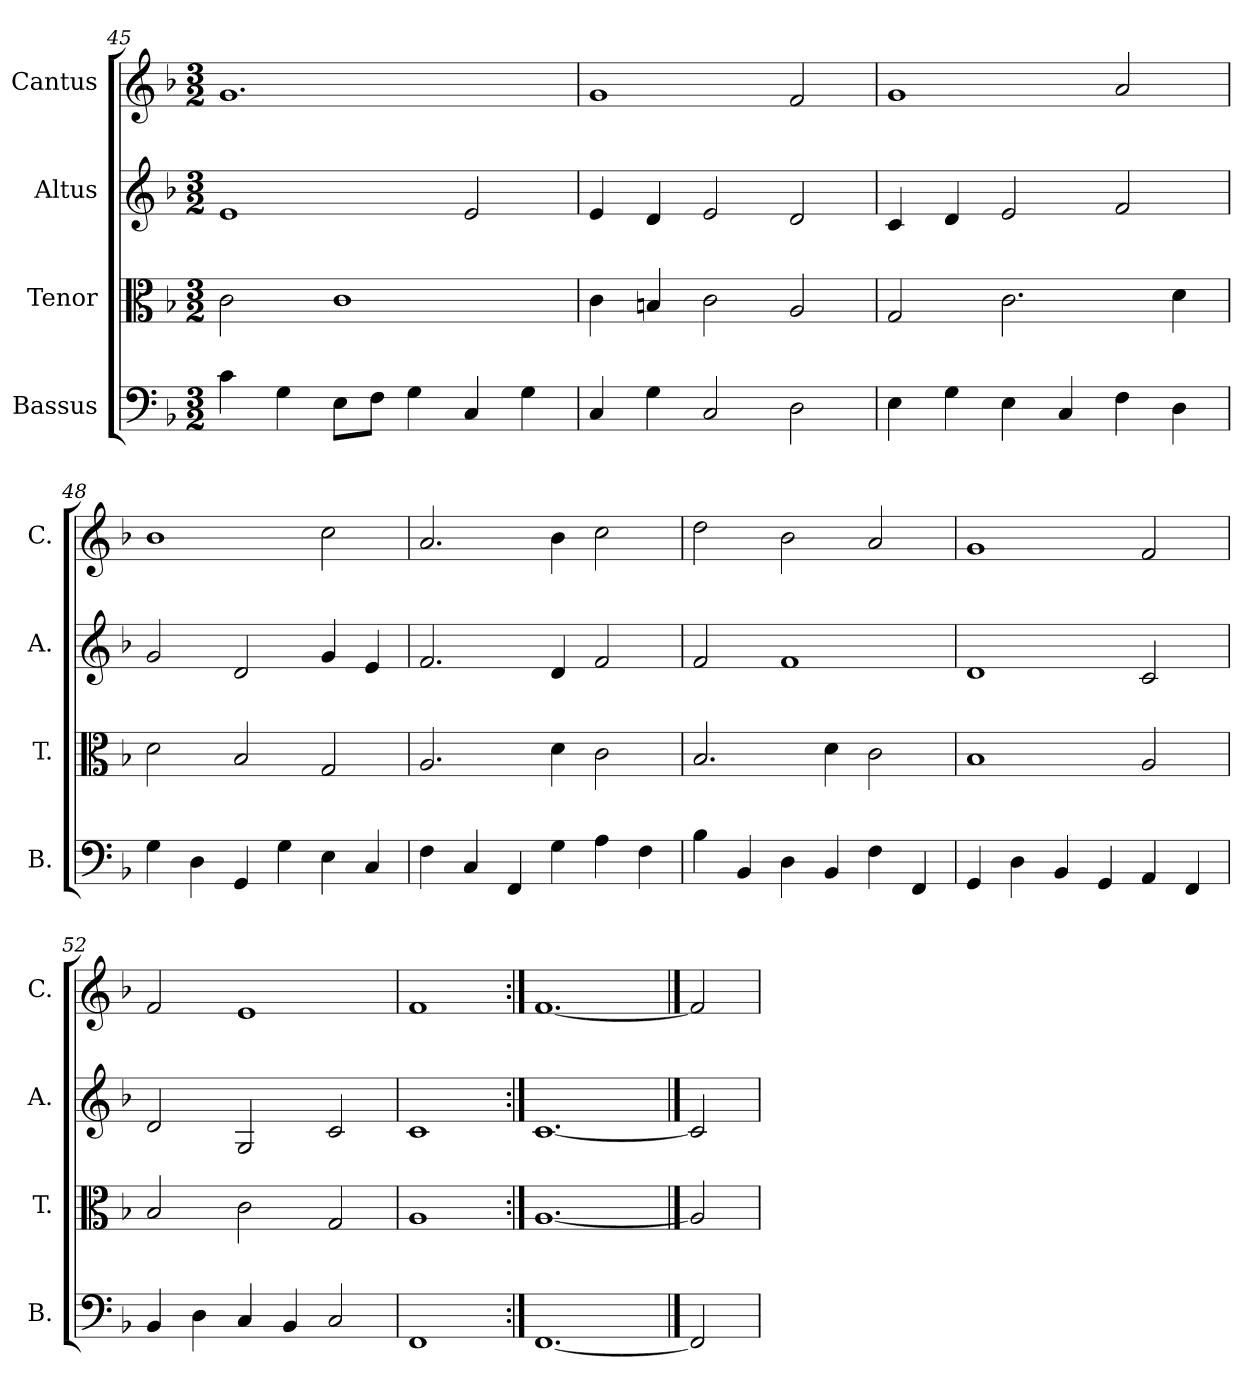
**kern	**kern	**kern	**kern
*part4	*part3	*part2	*part1
*staff4	*staff3	*staff2	*staff1
*I"Bassus	*I"Tenor	*I"Altus	*I"Cantus
*I'B.	*I'T.	*I'A.	*I'C.
*clefF4	*clefC3	*clefG2	*clefG2
*k[b-]	*k[b-]	*k[b-]	*k[b-]
*F:	*F:	*F:	*F:
*M3/2	*M3/2	*M3/2	*M3/2
=45	=45	=45	=45
4c\	2c\	1e	1.g
4G\	.	.	.
8E\L	1c	.	.
8F\J	.	.	.
4G\	.	.	.
4C/	.	2e/	.
4G\	.	.	.
=46	=46	=46	=46
4C/	4c\	4e/	1g
4G\	4Bn/	4d/	.
2C/	2c\	2e/	.
2D\	2A/	2d/	2f/
=47	=47	=47	=47
4E\	2G/	4c/	1g
4G\	.	4d/	.
4E\	2.c\	2e/	.
4C/	.	.	.
4F\	.	2f/	2a/
4D\	4d\	.	.
=48	=48	=48	=48
4G\	2d\	2g/	1b-
4D\	.	.	.
4GG/	2B-/	2d/	.
4G\	.	.	.
4E\	2G/	4g/	2cc\
4C/	.	4e/	.
=49	=49	=49	=49
4F\	2.A/	2.f/	2.a/
4C/	.	.	.
4FF/	.	.	.
4G\	4d\	4d/	4b-\
4A\	2c\	2f/	2cc\
4F\	.	.	.
=50	=50	=50	=50
4B-\	2.B-/	2f/	2dd\
4BB-/	.	.	.
4D\	.	1f	2b-\
4BB-/	4d\	.	.
4F\	2c\	.	2a/
4FF/	.	.	.
=51	=51	=51	=51
4GG/	1B-	1d	1g
4D\	.	.	.
4BB-/	.	.	.
4GG/	.	.	.
4AA/	2A/	2c/	2f/
4FF/	.	.	.
=52	=52	=52	=52
4BB-/	2B-/	2d/	2f/
4D\	.	.	.
4C/	2c\	2G/	1e
4BB-/	.	.	.
2C/	2G/	2c/	.
=53	=53	=53	=53
1FF	1A	1c	1f
=54:|!	=54:|!	=54:|!	=54:|!
[1.FF	[1.A	[1.c	[1.f
==55	==55	==55	==55
2FF]	2A]	2c]	2f]
=	=	=	=
*-	*-	*-	*-
